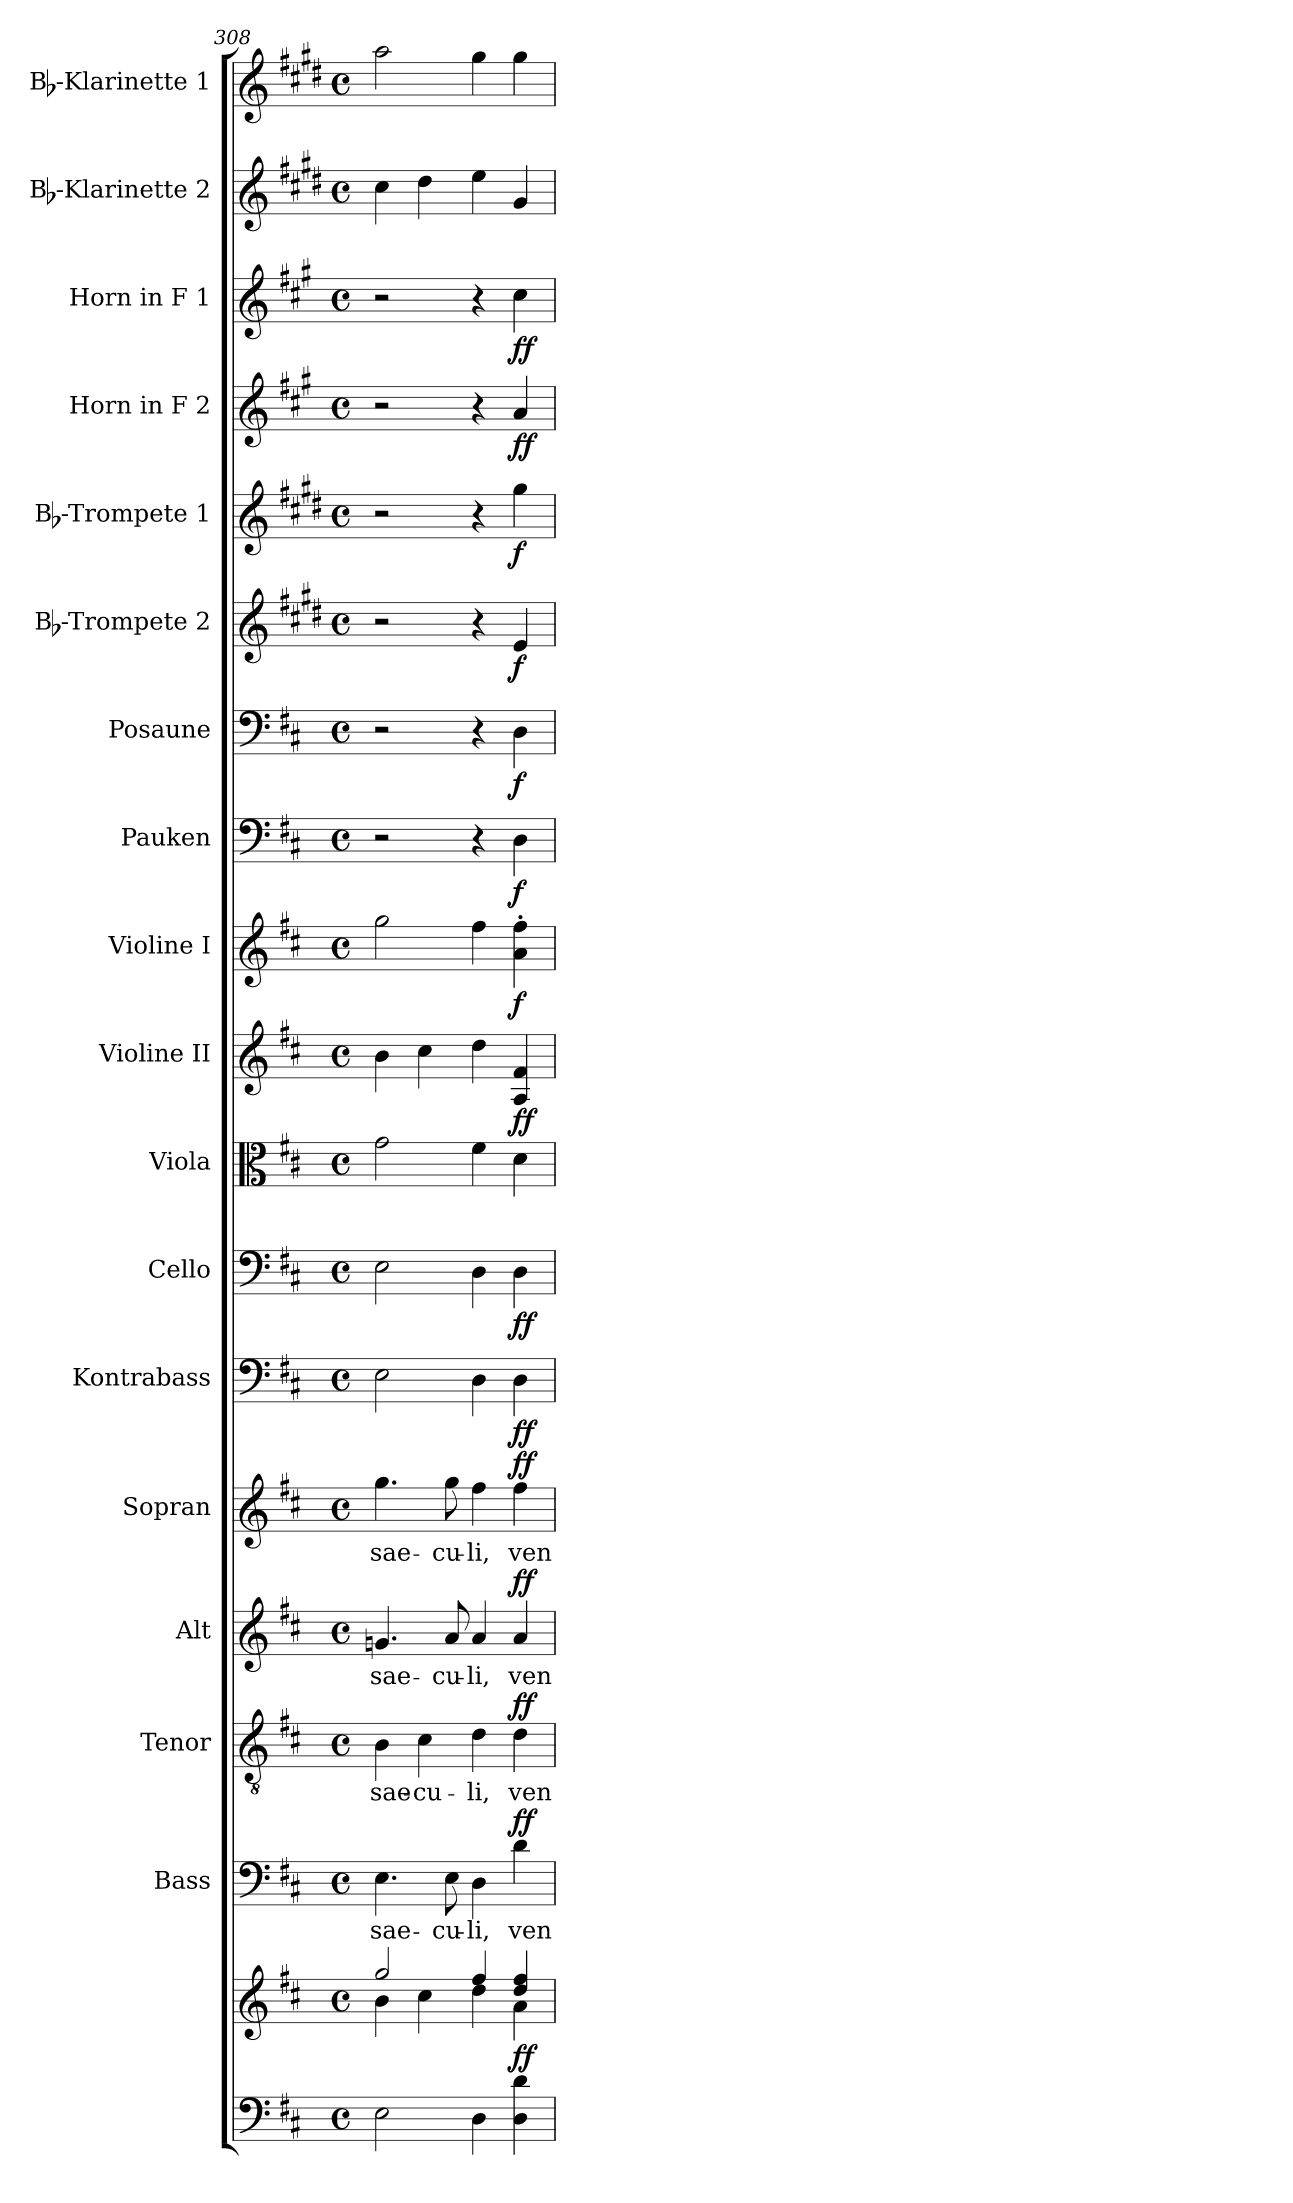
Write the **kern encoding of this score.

**kern	**kern	**dynam	**kern	**text	**dynam	**kern	**text	**dynam	**kern	**text	**dynam	**kern	**text	**dynam	**kern	**dynam	**kern	**dynam	**kern	**kern	**dynam	**kern	**dynam	**kern	**dynam	**kern	**dynam	**kern	**dynam	**kern	**dynam	**kern	**dynam	**kern	**dynam	**kern	**kern
*part18	*part18	*part18	*part17	*part17	*part17	*part16	*part16	*part16	*part15	*part15	*part15	*part14	*part14	*part14	*part13	*part13	*part12	*part12	*part11	*part10	*part10	*part9	*part9	*part8	*part8	*part7	*part7	*part6	*part6	*part5	*part5	*part4	*part4	*part3	*part3	*part2	*part1
*staff19	*staff18	*staff18/19	*staff17	*staff17	*staff17	*staff16	*staff16	*staff16	*staff15	*staff15	*staff15	*staff14	*staff14	*staff14	*staff13	*staff13	*staff12	*staff12	*staff11	*staff10	*staff10	*staff9	*staff9	*staff8	*staff8	*staff7	*staff7	*staff6	*staff6	*staff5	*staff5	*staff4	*staff4	*staff3	*staff3	*staff2	*staff1
*	*	*	*I"Bass	*	*	*I"Tenor	*	*	*I"Alt	*	*	*I"Sopran	*	*	*I"Kontrabass	*	*I"Cello	*	*I"Viola	*I"Violine II	*	*I"Violine I	*	*I"Pauken	*	*I"Posaune	*	*I"Bb-Trompete 2	*	*I"Bb-Trompete 1	*	*I"Horn in F 2	*	*I"Horn in F 1	*	*I"Bb-Klarinette 2	*I"Bb-Klarinette 1
*	*	*	*I'B.	*	*	*I'T.	*	*	*I'A.	*	*	*I'S.	*	*	*I'Kb.	*	*	*	*I'Vla.	*I'Vl. II	*	*I'Vl. I	*	*I'Pk.	*	*I'Pos.	*	*I'Bb Trp. 2	*	*I'Bb Trp. 1	*	*	*	*	*	*I'Bb Kl. 2	*I'Bb Kl. 1
*clefF4	*clefG2	*	*clefF4	*	*	*clefGv2	*	*	*clefG2	*	*	*clefG2	*	*	*clefF4	*	*clefF4	*	*clefC3	*clefG2	*	*clefG2	*	*clefF4	*	*clefF4	*	*clefG2	*	*clefG2	*	*clefG2	*	*clefG2	*	*clefG2	*clefG2
*	*	*	*	*	*	*	*	*	*	*	*	*	*	*	*ITrd7c12	*	*	*	*	*	*	*	*	*	*	*	*	*ITrd1c2	*	*ITrd1c2	*	*ITrd4c7	*	*ITrd4c7	*	*ITrd1c2	*ITrd1c2
*k[f#c#]	*k[f#c#]	*	*k[f#c#]	*	*	*k[f#c#]	*	*	*k[f#c#]	*	*	*k[f#c#]	*	*	*k[f#c#]	*	*k[f#c#]	*	*k[f#c#]	*k[f#c#]	*	*k[f#c#]	*	*k[f#c#]	*	*k[f#c#]	*	*k[f#c#]	*	*k[f#c#]	*	*k[f#c#]	*	*k[f#c#]	*	*k[f#c#]	*k[f#c#]
*D:	*D:	*	*D:	*	*	*D:	*	*	*D:	*	*	*D:	*	*	*D:	*	*D:	*	*D:	*D:	*	*D:	*	*D:	*	*D:	*	*D:	*	*D:	*	*D:	*	*D:	*	*D:	*D:
*M4/4	*M4/4	*	*M4/4	*	*	*M4/4	*	*	*M4/4	*	*	*M4/4	*	*	*M4/4	*	*M4/4	*	*M4/4	*M4/4	*	*M4/4	*	*M4/4	*	*M4/4	*	*M4/4	*	*M4/4	*	*M4/4	*	*M4/4	*	*M4/4	*M4/4
*met(c)	*met(c)	*	*met(c)	*	*	*met(c)	*	*	*met(c)	*	*	*met(c)	*	*	*met(c)	*	*met(c)	*	*met(c)	*met(c)	*	*met(c)	*	*met(c)	*	*met(c)	*	*met(c)	*	*met(c)	*	*met(c)	*	*met(c)	*	*met(c)	*met(c)
=308	=308	=308	=308	=308	=308	=308	=308	=308	=308	=308	=308	=308	=308	=308	=308	=308	=308	=308	=308	=308	=308	=308	=308	=308	=308	=308	=308	=308	=308	=308	=308	=308	=308	=308	=308	=308	=308
*	*^	*	*	*	*	*	*	*	*	*	*	*	*	*	*	*	*	*	*	*	*	*	*	*	*	*	*	*	*	*	*	*	*	*	*	*	*
!	!	!	!	!	!LO:LY:b	!	!	!LO:LY:b	!	!	!LO:LY:b	!	!	!LO:LY:b	!	!	!	!	!	!	!	!	!	!	!	!	!	!	!	!	!	!	!	!	!	!	!	!
2E\	2gg/	4b\	.	4.E\	sae-	.	4B\	sae-	.	4.gn/	sae-	.	4.gg\	sae-	.	2EE\	.	2E\	.	2g\	4b\	.	2gg\	.	2r	.	2r	.	2r	.	2r	.	2r	.	2r	.	4b\	2gg\
!	!	!	!	!	!	!	!	!LO:LY:b	!	!	!	!	!	!	!	!	!	!	!	!	!	!	!	!	!	!	!	!	!	!	!	!	!	!	!	!	!	!
.	.	4cc#\	.	.	.	.	4c#\	-cu-	.	.	.	.	.	.	.	.	.	.	.	.	4cc#\	.	.	.	.	.	.	.	.	.	.	.	.	.	.	.	4cc#\	.
!	!	!	!	!	!LO:LY:b	!	!	!	!	!	!LO:LY:b	!	!	!LO:LY:b	!	!	!	!	!	!	!	!	!	!	!	!	!	!	!	!	!	!	!	!	!	!	!	!
.	.	.	.	8E\	-cu-	.	.	.	.	8a/	-cu-	.	8gg\	-cu-	.	.	.	.	.	.	.	.	.	.	.	.	.	.	.	.	.	.	.	.	.	.	.	.
!	!	!	!	!	!LO:LY:b	!	!	!LO:LY:b	!	!	!LO:LY:b	!	!	!LO:LY:b	!	!	!	!	!	!	!	!	!	!	!	!	!	!	!	!	!	!	!	!	!	!	!	!
4D\	4ff#/	4dd\	.	4D\	-li,	.	4d\	-li,	.	4a/	-li,	.	4ff#\	-li,	.	4DD\	.	4D\	.	4f#\	4dd\	.	4ff#\	.	4r	.	4r	.	4r	.	4r	.	4r	.	4r	.	4dd\	4ff#\
!	!	!	!LO:DY:b	!	!LO:LY:b	!LO:DY:a	!	!LO:LY:b	!LO:DY:a	!	!LO:LY:b	!LO:DY:a	!	!LO:LY:b	!LO:DY:a	!	!LO:DY:b	!	!LO:DY:b	!	!	!LO:DY:b	!	!LO:DY:b	!	!LO:DY:b	!	!LO:DY:b	!	!LO:DY:b	!	!LO:DY:b	!	!LO:DY:b	!	!LO:DY:b	!	!
4D\ 4d\	4dd/ 4ff#/	4a\	ff	4d\	ven-	ff	4d\	ven-	ff	4a/	ven-	ff	4ff#\	ven-	ff	4DD\	ff	4D\	ff	4d\	4A/ 4f#/	ff	4a\'> 4ff#\'>	f	4D\	f	4D\	f	4d/	f	4ff#\	f	4d/	ff	4f#\	ff	4f#/	4ff#\
*	*v	*v	*	*	*	*	*	*	*	*	*	*	*	*	*	*	*	*	*	*	*	*	*	*	*	*	*	*	*	*	*	*	*	*	*	*	*	*
=	=	=	=	=	=	=	=	=	=	=	=	=	=	=	=	=	=	=	=	=	=	=	=	=	=	=	=	=	=	=	=	=	=	=	=	=	=
*-	*-	*-	*-	*-	*-	*-	*-	*-	*-	*-	*-	*-	*-	*-	*-	*-	*-	*-	*-	*-	*-	*-	*-	*-	*-	*-	*-	*-	*-	*-	*-	*-	*-	*-	*-	*-	*-
